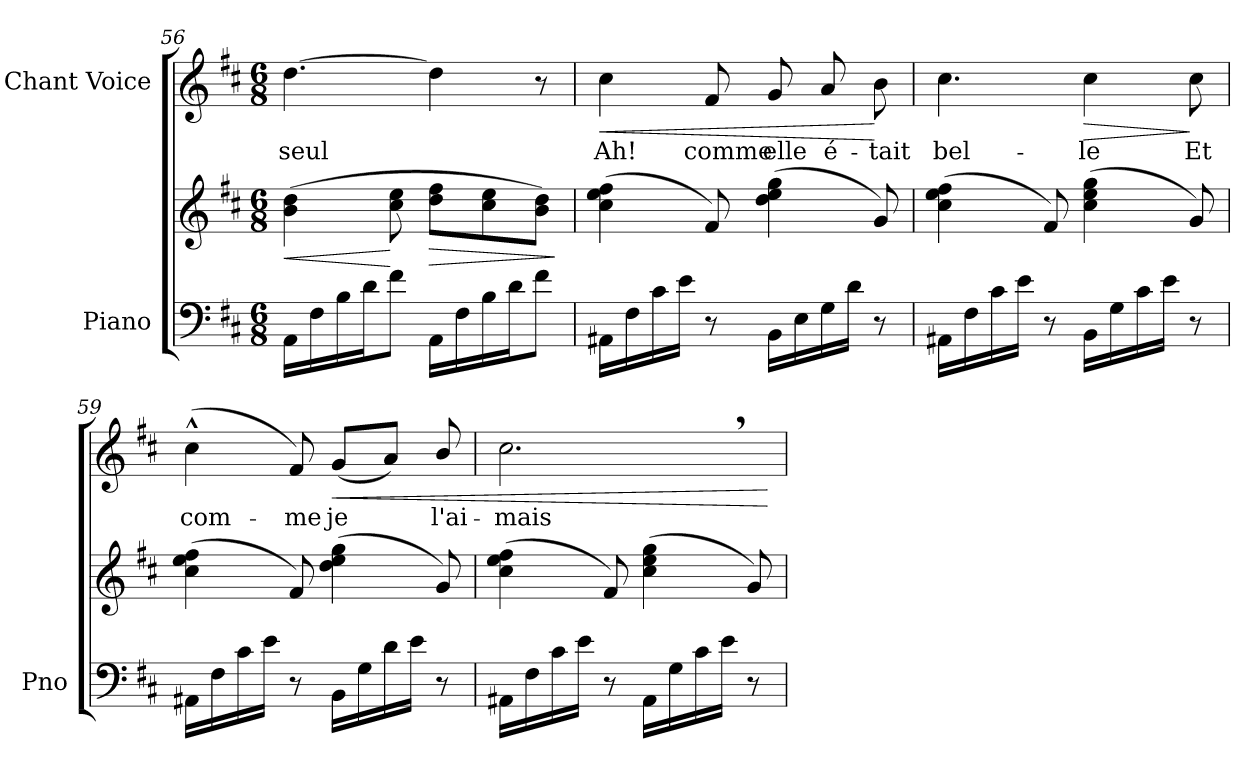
**kern	**kern	**dynam	**kern	**text	**dynam
*part2	*part2	*part2	*part1	*part1	*part1
*staff3	*staff2	*staff2/3	*staff1	*staff1	*staff1
*I"Piano	*	*	*I"Chant Voice	*	*
*I'Pno	*	*	*	*	*
*clefF4	*clefG2	*	*clefG2	*	*
*k[f#c#]	*k[f#c#]	*	*k[f#c#]	*	*
*M6/8	*M6/8	*	*M6/8	*	*
=56	=56	=56	=56	=56	=56
!	!	!LO:HP:b	!	!LO:LY:b	!
16AA\LL	(>4b\ 4dd\	<	[4.dd\	seul	.
16F#\	.	.	.	.	.
16B\	.	.	.	.	.
16d\J	.	.	.	.	.
8f#\J	8cc#\ 8ee\	[	.	.	.
!	!	!LO:HP:b	!	!	!
16AA\LL	8dd\ 8ff#\L	>	4dd\]	.	.
16F#\	.	.	.	.	.
16B\	8cc#\ 8ee\	.	.	.	.
16d\J	.	.	.	.	.
8f#\J	8b\ 8dd\J)	.	8r	.	.
.	.	]	.	.	.
=57	=57	=57	=57	=57	=57
!	!	!	!	!LO:LY:b	!LO:HP:b
16AA#X\LL	(>4cc#\ 4ee\ 4ff#\	.	4cc#\	Ah!	<
16F#\	.	.	.	.	.
16c#\	.	.	.	.	.
16e\JJ	.	.	.	.	.
!	!	!	!	!LO:LY:b	!
8r	8f#/)	.	8f#/	comme	.
!	!	!	!	!LO:LY:b	!
16BB\LL	(>4dd\ 4ee\ 4gg\	.	8g/	elle	.
16E\	.	.	.	.	.
!	!	!	!	!LO:LY:b	!
16G\	.	.	8a/	é-	.
16d\JJ	.	.	.	.	.
!	!	!	!	!LO:LY:b	!
8r	8g/)	.	8b\	-tait	[
=58	=58	=58	=58	=58	=58
!	!	!	!	!LO:LY:b	!
16AA#X\LL	(>4cc#\ 4ee\ 4ff#\	.	4.cc#\	bel-	.
16F#\	.	.	.	.	.
16c#\	.	.	.	.	.
16e\JJ	.	.	.	.	.
8r	8f#/)	.	.	.	.
!	!	!	!	!LO:LY:b	!LO:HP:b
16BB\LL	(>4cc#\ 4ee\ 4gg\	.	4cc#\	-le	>
16G\	.	.	.	.	.
16c#\	.	.	.	.	.
16e\JJ	.	.	.	.	.
!	!	!	!	!LO:LY:b	!
8r	8g/)	.	8cc#\	Et	]
!!LO:PB:g=z
=59	=59	=59	=59	=59	=59
*	*	*	*MM95	*	*
!	!	!	!	!LO:LY:b	!
16AA#X\LL	(>4cc#\ 4ee\ 4ff#\	.	(>4cc#^^\	com-	.
16F#\	.	.	.	.	.
16c#\	.	.	.	.	.
16e\JJ	.	.	.	.	.
!	!	!	!	!LO:LY:b	!
8r	8f#/)	.	8f#/)	-me	.
!	!	!	!	!LO:LY:b	!LO:HP:b
16BB\LL	(>4dd\ 4ee\ 4gg\	.	(<8g/L	je	<
16G\	.	.	.	.	.
16d\	.	.	8a/J)	.	.
16e\JJ	.	.	.	.	.
!	!	!	!	!LO:LY:b	!
8r	8g/)	.	8b/	l'ai-	.
=60	=60	=60	=60	=60	=60
*	*	*	*MM96	*	*
!	!	!	!	!LO:LY:b	!
16AA#X\LL	(>4cc#\ 4ee\ 4ff#\	.	2.cc#,\	-mais	.
16F#\	.	.	.	.	.
16c#\	.	.	.	.	.
16e\JJ	.	.	.	.	.
8r	8f#/)	.	.	.	.
16AA#\LL	(>4cc#\ 4ee\ 4gg\	.	.	.	.
16G\	.	.	.	.	.
16c#\	.	.	.	.	.
16e\JJ	.	.	.	.	.
8r	8g/)	.	.	.	.
.	.	.	.	.	[
=	=	=	=	=	=
*-	*-	*-	*-	*-	*-
